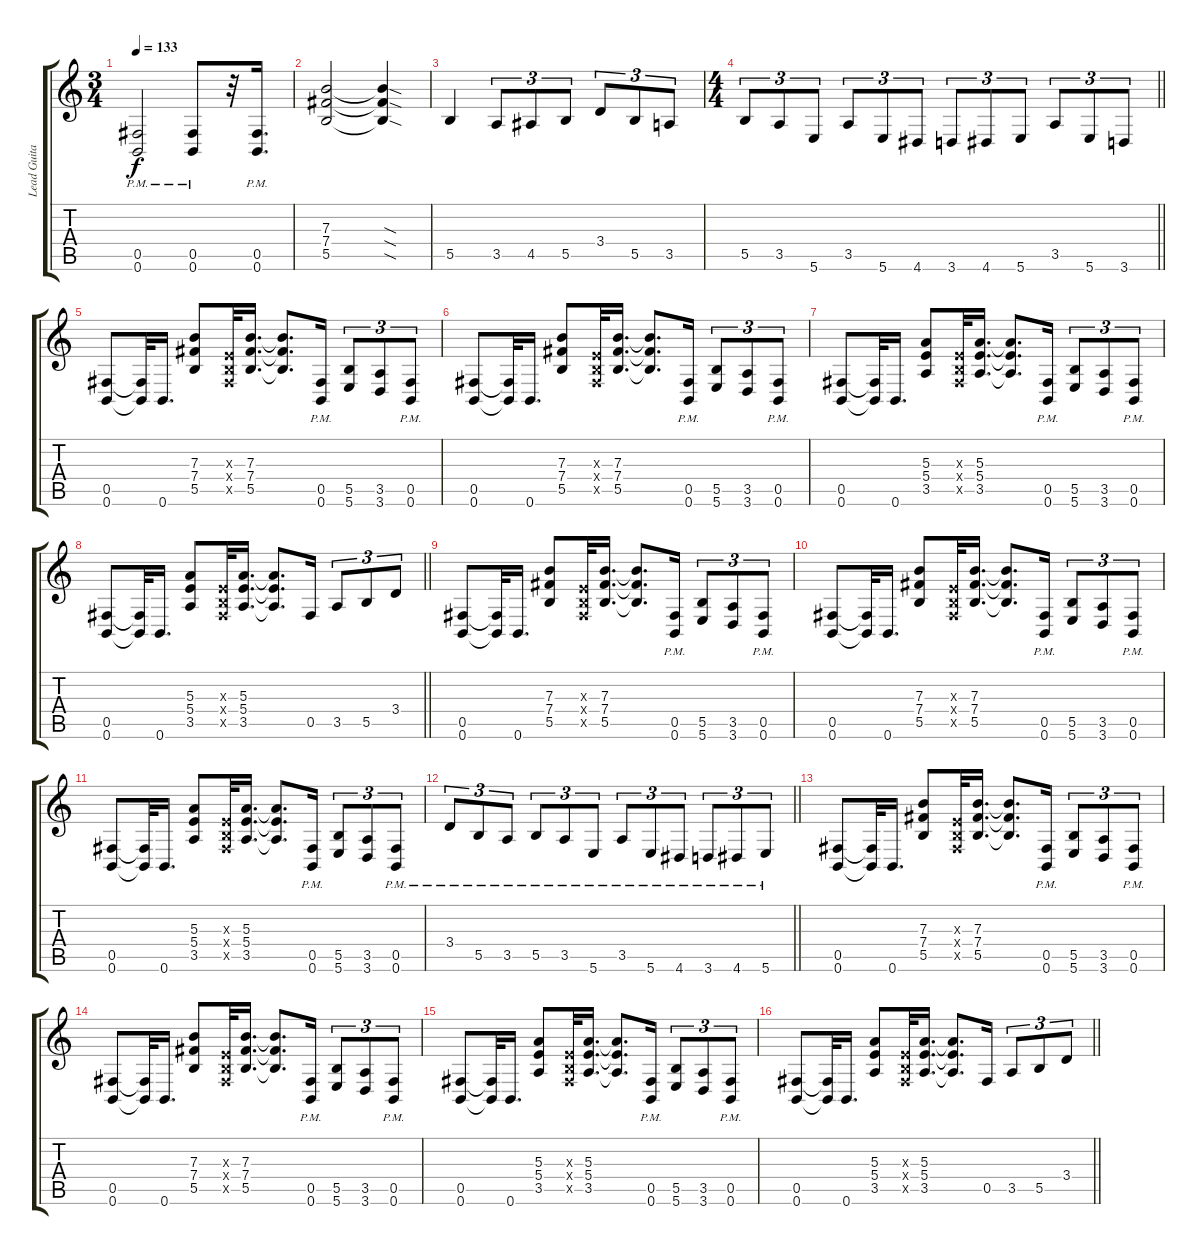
\track ("Lead Guitar" "Lead Guita") {instrument distortionguitar}
\staff {score tabs}
\tuning (Db4 Ab3 E3 B2 Gb2 B1) {hide}
\ts (3 4)
\tempo 133
\clef g2
\ks c
(0.5{pm} 0.6{pm}).2{dy f} (0.5{pm} 0.6{pm}).8 r.32 (0.5{pm} 0.6{pm}).16{d} |
(7.3 7.4 5.5).2 (7.3{sod t} 7.4{sod t} 5.5{sod t}).4 |
5.5.4 3.5.8{tu (3 2)} 4.5.8{tu (3 2)} 5.5.8{tu (3 2)} 3.4.8{tu (3 2)} 5.5.8{tu (3 2)} 3.5.8{tu (3 2)} |
\ts (4 4)
\barLineRight lightlight
5.5.8{tu (3 2)} 3.5.8{tu (3 2)} 5.6.8{tu (3 2)} 3.5.8{tu (3 2)} 5.6.8{tu (3 2)} 4.6.8{tu (3 2)} 3.6.8{tu (3 2)} 4.6.8{tu (3 2)} 5.6.8{tu (3 2)} 3.5.8{tu (3 2)} 5.6.8{tu (3 2)} 3.6.8{tu (3 2)} |
\section ("" "")
(0.5 0.6).8 (0.5{t} 0.6{t}).32 0.6.16{d} (7.3 7.4 5.5).8 (0.3{x} 0.4{x} 0.5{x}).32 (7.3 7.4 5.5).16{d} (7.3{t} 7.4{t} 5.5{t}).8{d} (0.5{pm} 0.6{pm}).16 (5.5 5.6).8{tu (3 2)} (3.5 3.6).8{tu (3 2)} (0.5{pm} 0.6{pm}).8{tu (3 2)} |
(0.5 0.6).8 (0.5{t} 0.6{t}).32 0.6.16{d} (7.3 7.4 5.5).8 (0.3{x} 0.4{x} 0.5{x}).32 (7.3 7.4 5.5).16{d} (7.3{t} 7.4{t} 5.5{t}).8{d} (0.5{pm} 0.6{pm}).16 (5.5 5.6).8{tu (3 2)} (3.5 3.6).8{tu (3 2)} (0.5{pm} 0.6{pm}).8{tu (3 2)} |
(0.5 0.6).8 (0.5{t} 0.6{t}).32 0.6.16{d} (5.3 5.4 3.5).8 (0.3{x} 0.4{x} 0.5{x}).32 (5.3 5.4 3.5).16{d} (5.3{t} 5.4{t} 3.5{t}).8{d} (0.5{pm} 0.6{pm}).16 (5.5 5.6).8{tu (3 2)} (3.5 3.6).8{tu (3 2)} (0.5{pm} 0.6{pm}).8{tu (3 2)} |
\barLineRight lightlight
(0.5 0.6).8 (0.5{t} 0.6{t}).32 0.6.16{d} (5.3 5.4 3.5).8 (0.3{x} 0.4{x} 0.5{x}).32 (5.3 5.4 3.5).16{d} (5.3{t} 5.4{t} 3.5{t}).8{d} 0.5.16 3.5.8{tu (3 2)} 5.5.8{tu (3 2)} 3.4.8{tu (3 2)} |
(0.5 0.6).8 (0.5{t} 0.6{t}).32 0.6.16{d} (7.3 7.4 5.5).8 (0.3{x} 0.4{x} 0.5{x}).32 (7.3 7.4 5.5).16{d} (7.3{t} 7.4{t} 5.5{t}).8{d} (0.5{pm} 0.6{pm}).16 (5.5 5.6).8{tu (3 2)} (3.5 3.6).8{tu (3 2)} (0.5{pm} 0.6{pm}).8{tu (3 2)} |
(0.5 0.6).8 (0.5{t} 0.6{t}).32 0.6.16{d} (7.3 7.4 5.5).8 (0.3{x} 0.4{x} 0.5{x}).32 (7.3 7.4 5.5).16{d} (7.3{t} 7.4{t} 5.5{t}).8{d} (0.5{pm} 0.6{pm}).16 (5.5 5.6).8{tu (3 2)} (3.5 3.6).8{tu (3 2)} (0.5{pm} 0.6{pm}).8{tu (3 2)} |
(0.5 0.6).8 (0.5{t} 0.6{t}).32 0.6.16{d} (5.3 5.4 3.5).8 (0.3{x} 0.4{x} 0.5{x}).32 (5.3 5.4 3.5).16{d} (5.3{t} 5.4{t} 3.5{t}).8{d} (0.5{pm} 0.6{pm}).16 (5.5 5.6).8{tu (3 2)} (3.5 3.6).8{tu (3 2)} (0.5{pm} 0.6{pm}).8{tu (3 2)} |
\barLineRight lightlight
3.4{pm}.8{tu (3 2)} 5.5{pm}.8{tu (3 2)} 3.5{pm}.8{tu (3 2)} 5.5{pm}.8{tu (3 2)} 3.5{pm}.8{tu (3 2)} 5.6{pm}.8{tu (3 2)} 3.5{pm}.8{tu (3 2)} 5.6{pm}.8{tu (3 2)} 4.6{pm}.8{tu (3 2)} 3.6{pm}.8{tu (3 2)} 4.6{pm}.8{tu (3 2)} 5.6{pm}.8{tu (3 2)} |
(0.5 0.6).8 (0.5{t} 0.6{t}).32 0.6.16{d} (7.3 7.4 5.5).8 (0.3{x} 0.4{x} 0.5{x}).32 (7.3 7.4 5.5).16{d} (7.3{t} 7.4{t} 5.5{t}).8{d} (0.5{pm} 0.6{pm}).16 (5.5 5.6).8{tu (3 2)} (3.5 3.6).8{tu (3 2)} (0.5{pm} 0.6{pm}).8{tu (3 2)} |
(0.5 0.6).8 (0.5{t} 0.6{t}).32 0.6.16{d} (7.3 7.4 5.5).8 (0.3{x} 0.4{x} 0.5{x}).32 (7.3 7.4 5.5).16{d} (7.3{t} 7.4{t} 5.5{t}).8{d} (0.5{pm} 0.6{pm}).16 (5.5 5.6).8{tu (3 2)} (3.5 3.6).8{tu (3 2)} (0.5{pm} 0.6{pm}).8{tu (3 2)} |
(0.5 0.6).8 (0.5{t} 0.6{t}).32 0.6.16{d} (5.3 5.4 3.5).8 (0.3{x} 0.4{x} 0.5{x}).32 (5.3 5.4 3.5).16{d} (5.3{t} 5.4{t} 3.5{t}).8{d} (0.5{pm} 0.6{pm}).16 (5.5 5.6).8{tu (3 2)} (3.5 3.6).8{tu (3 2)} (0.5{pm} 0.6{pm}).8{tu (3 2)} |
\barLineRight lightlight
(0.5 0.6).8 (0.5{t} 0.6{t}).32 0.6.16{d} (5.3 5.4 3.5).8 (0.3{x} 0.4{x} 0.5{x}).32 (5.3 5.4 3.5).16{d} (5.3{t} 5.4{t} 3.5{t}).8{d} 0.5.16 3.5.8{tu (3 2)} 5.5.8{tu (3 2)} 3.4.8{tu (3 2)}
